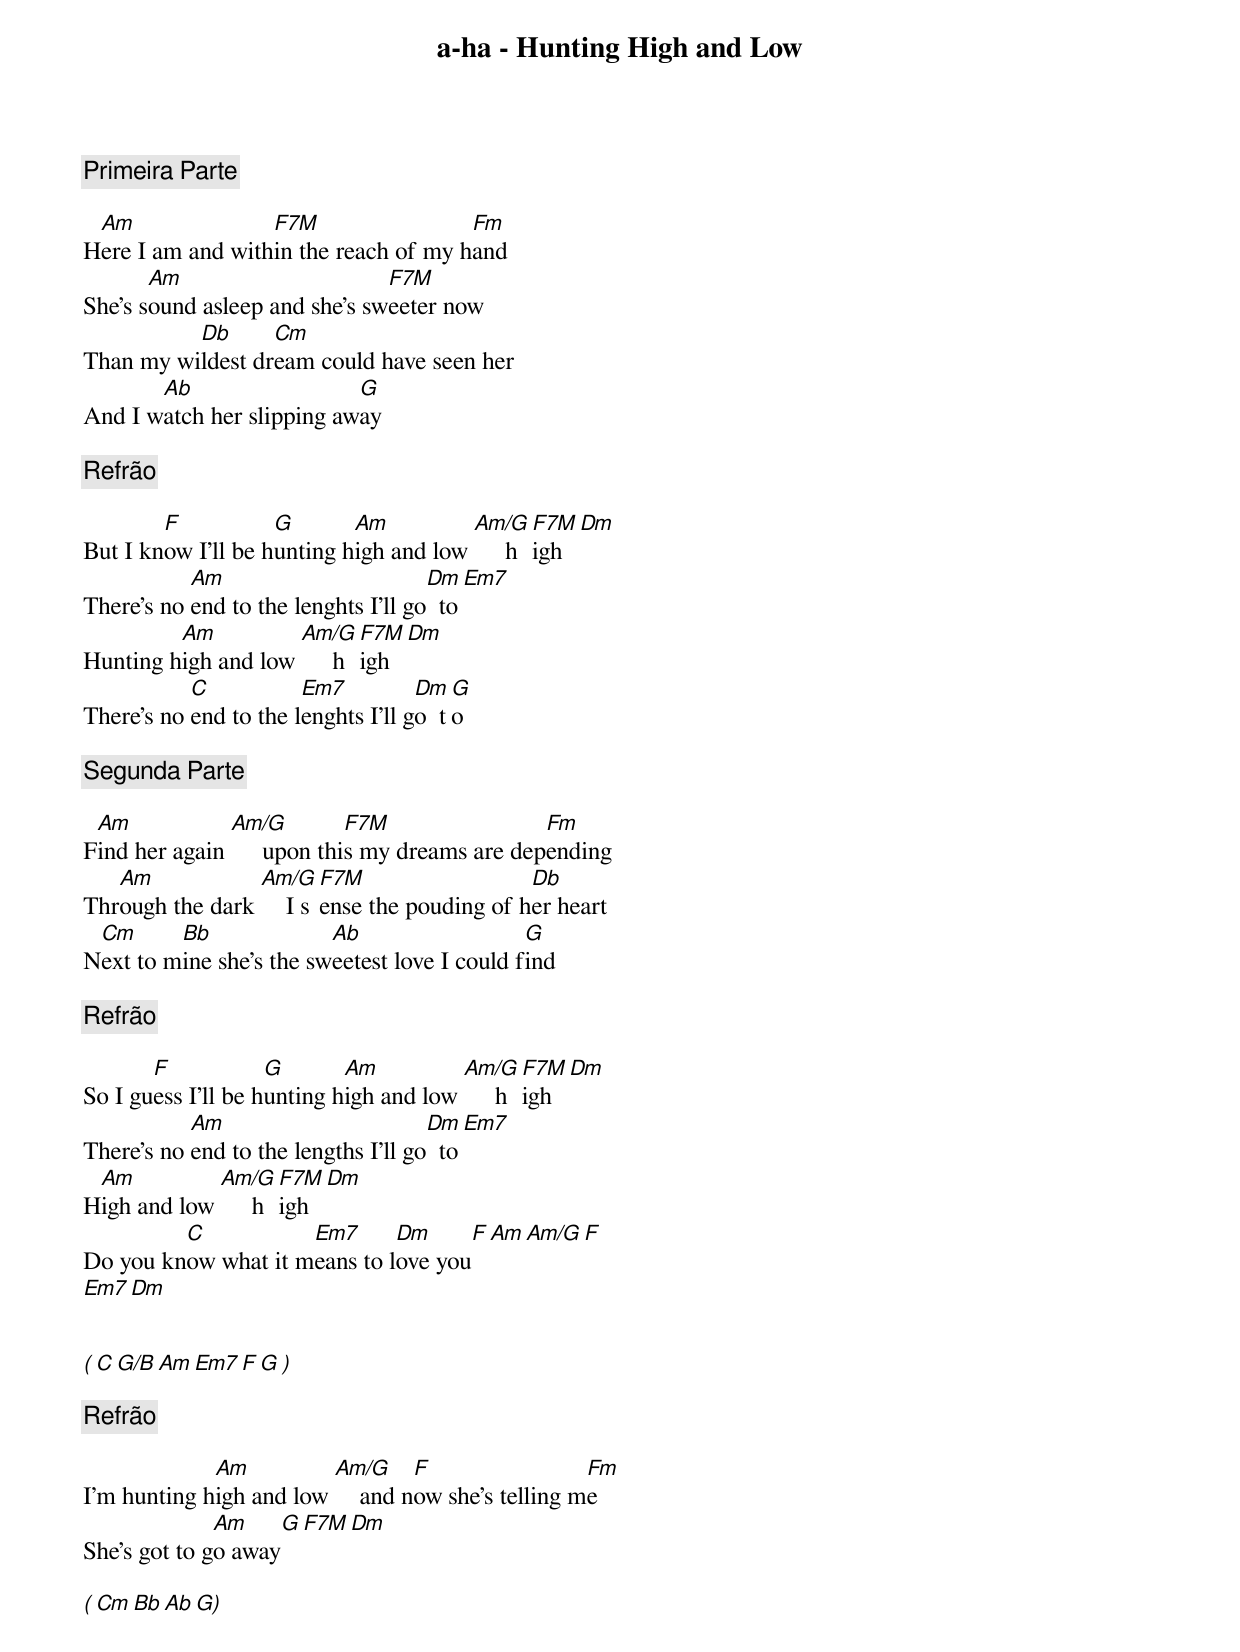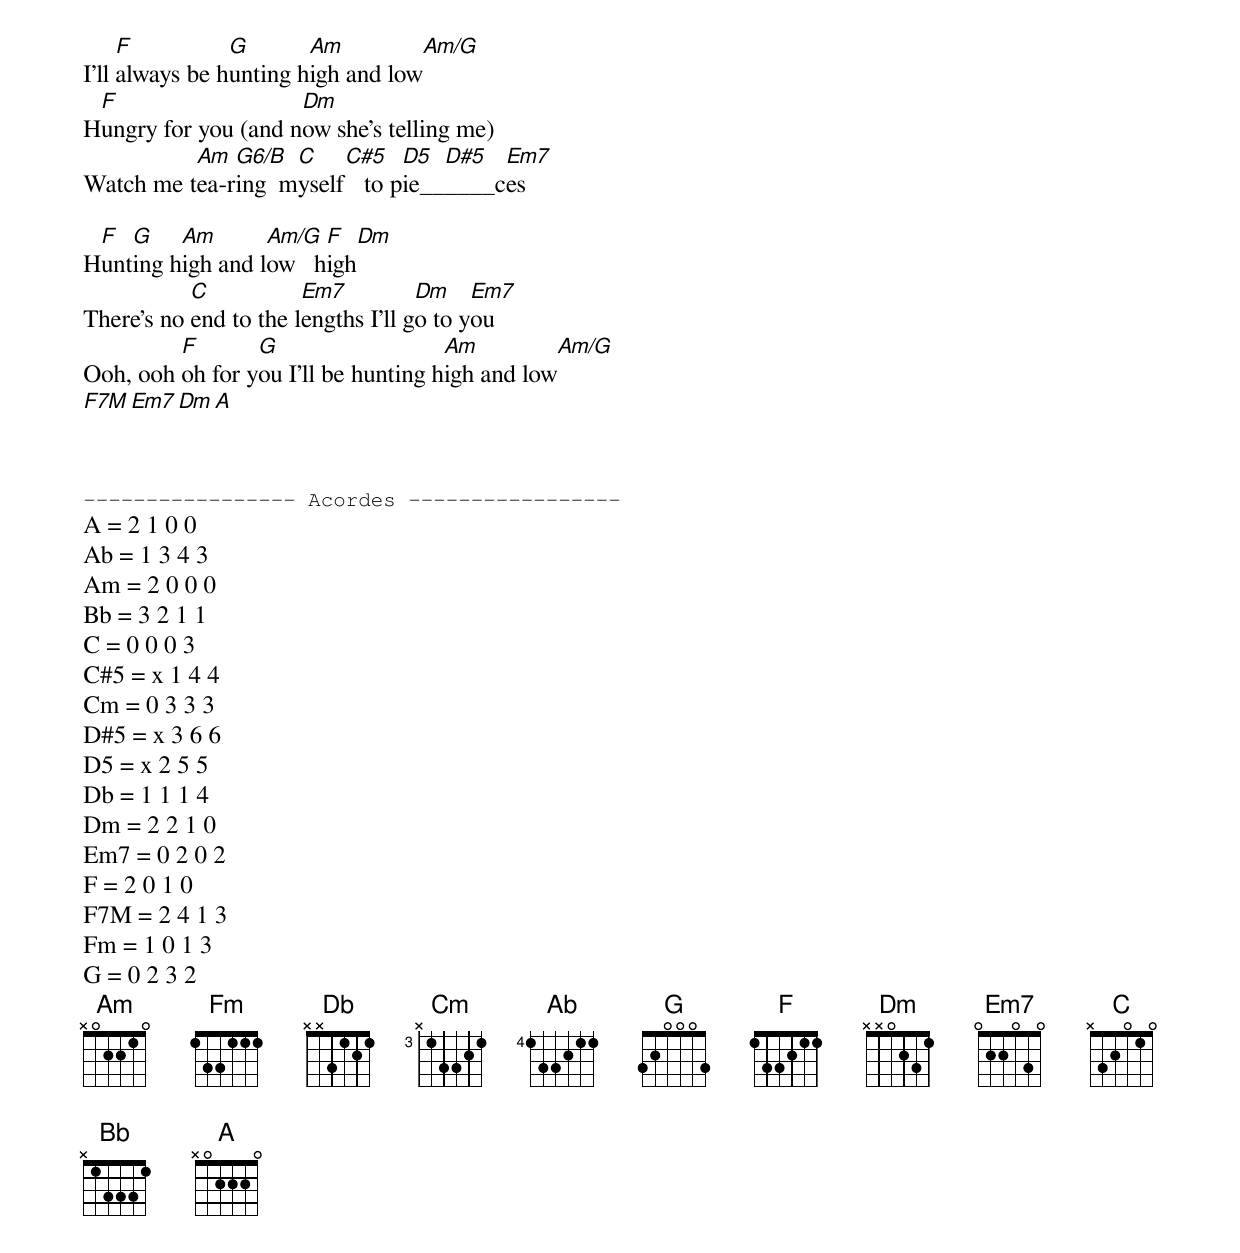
a-ha - Hunting High and Low

[Primeira Parte]

 Am               F7M                 Fm
Here I am and within the reach of my hand
       Am                      F7M
She's sound asleep and she's sweeter now
          Db      Cm
Than my wildest dream could have seen her
       Ab                  G
And I watch her slipping away

[Refrão]

        F           G       Am          Am/G  F7M  Dm
But I know I'll be hunting high and low      high
           Am                        Dm  Em7
There's no end to the lenghts I'll go  to
         Am          Am/G  F7M  Dm
Hunting high and low      high
           C           Em7          Dm  G
There's no end to the lenghts I'll go  to

[Segunda Parte]

 Am            Am/G         F7M                Fm
Find her again      upon this my dreams are depending
   Am            Am/G   F7M                  Db
Through the dark     I sense the pouding of her heart
 Cm      Bb              Ab                   G
Next to mine she's the sweetest love I could find

[Refrão]

       F            G       Am          Am/G  F7M  Dm
So I guess I'll be hunting high and low      high
           Am                        Dm  Em7
There's no end to the lengths I'll go  to
 Am          Am/G  F7M  Dm
High and low      high
         C           Em7      Dm     F  Am  Am/G  F
Do you know what it means to love you
Em7  Dm


( C  G/B  Am  Em7  F  G )

[Refrão]

             Am          Am/G     F                 Fm
I'm hunting high and low     and now she's telling me
              Am    G  F7M  Dm
She's got to go away

( Cm  Bb  Ab  G)

     F          G       Am          Am/G
I'll always be hunting high and low
 F                   Dm
Hungry for you (and now she's telling me)
          Am  G6/B  C    C#5    D5  D#5  Em7
Watch me tea-ring  myself   to pie______ces

 F  G    Am       Am/G  F  Dm
Hunting high and low   high
           C           Em7          Dm    Em7
There's no end to the lengths I'll go to you
         F       G                   Am         Am/G
Ooh, ooh oh for you I'll be hunting high and low
F7M  Em7  Dm  A



----------------- Acordes -----------------
A = 2 1 0 0
Ab = 1 3 4 3
Am = 2 0 0 0
Bb = 3 2 1 1
C = 0 0 0 3
C#5 = x 1 4 4
Cm = 0 3 3 3
D#5 = x 3 6 6
D5 = x 2 5 5
Db = 1 1 1 4
Dm = 2 2 1 0
Em7 = 0 2 0 2
F = 2 0 1 0
F7M = 2 4 1 3
Fm = 1 0 1 3
G = 0 2 3 2
